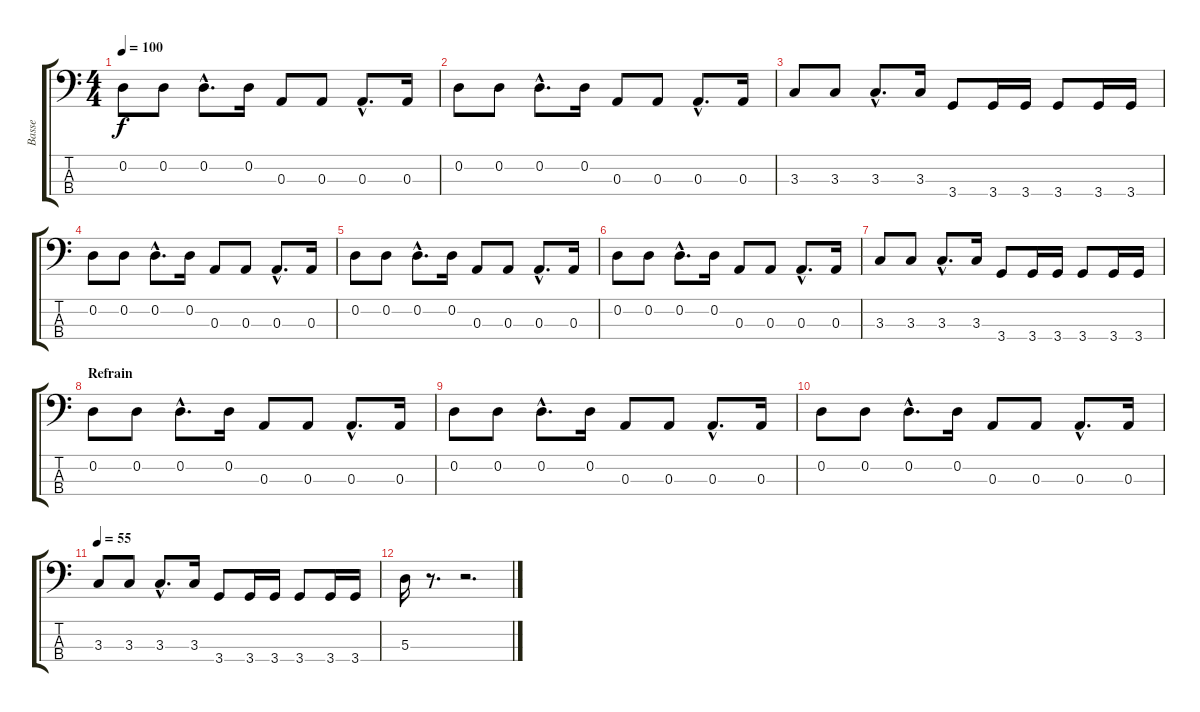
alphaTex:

\track ("Basse" "Basse") {instrument electricbassfinger}
\staff {score tabs}
\tuning (G2 D2 A1 E1) {hide}
\ts (4 4)
\tempo 100
\clef f4
\ks c
0.2.8{dy f} 0.2.8 0.2{hac}.8{d} 0.2.16 0.3.8 0.3.8 0.3{hac}.8{d} 0.3.16 |
0.2.8 0.2.8 0.2{hac}.8{d} 0.2.16 0.3.8 0.3.8 0.3{hac}.8{d} 0.3.16 |
3.3.8 3.3.8 3.3{hac}.8{d} 3.3.16 3.4.8 3.4.16 3.4.16 3.4.8 3.4.16 3.4.16 |
0.2.8 0.2.8 0.2{hac}.8{d} 0.2.16 0.3.8 0.3.8 0.3{hac}.8{d} 0.3.16 |
0.2.8 0.2.8 0.2{hac}.8{d} 0.2.16 0.3.8 0.3.8 0.3{hac}.8{d} 0.3.16 |
0.2.8 0.2.8 0.2{hac}.8{d} 0.2.16 0.3.8 0.3.8 0.3{hac}.8{d} 0.3.16 |
3.3.8 3.3.8 3.3{hac}.8{d} 3.3.16 3.4.8 3.4.16 3.4.16 3.4.8 3.4.16 3.4.16 |
\section ("" "Refrain")
0.2.8 0.2.8 0.2{hac}.8{d} 0.2.16 0.3.8 0.3.8 0.3{hac}.8{d} 0.3.16 |
0.2.8 0.2.8 0.2{hac}.8{d} 0.2.16 0.3.8 0.3.8 0.3{hac}.8{d} 0.3.16 |
0.2.8 0.2.8 0.2{hac}.8{d} 0.2.16 0.3.8 0.3.8 0.3{hac}.8{d} 0.3.16 |
\tempo 55
3.3.8 3.3.8 3.3{hac}.8{d} 3.3.16 3.4.8 3.4.16 3.4.16 3.4.8 3.4.16 3.4.16 |
5.3.16 r.8{d} r.2{d}
